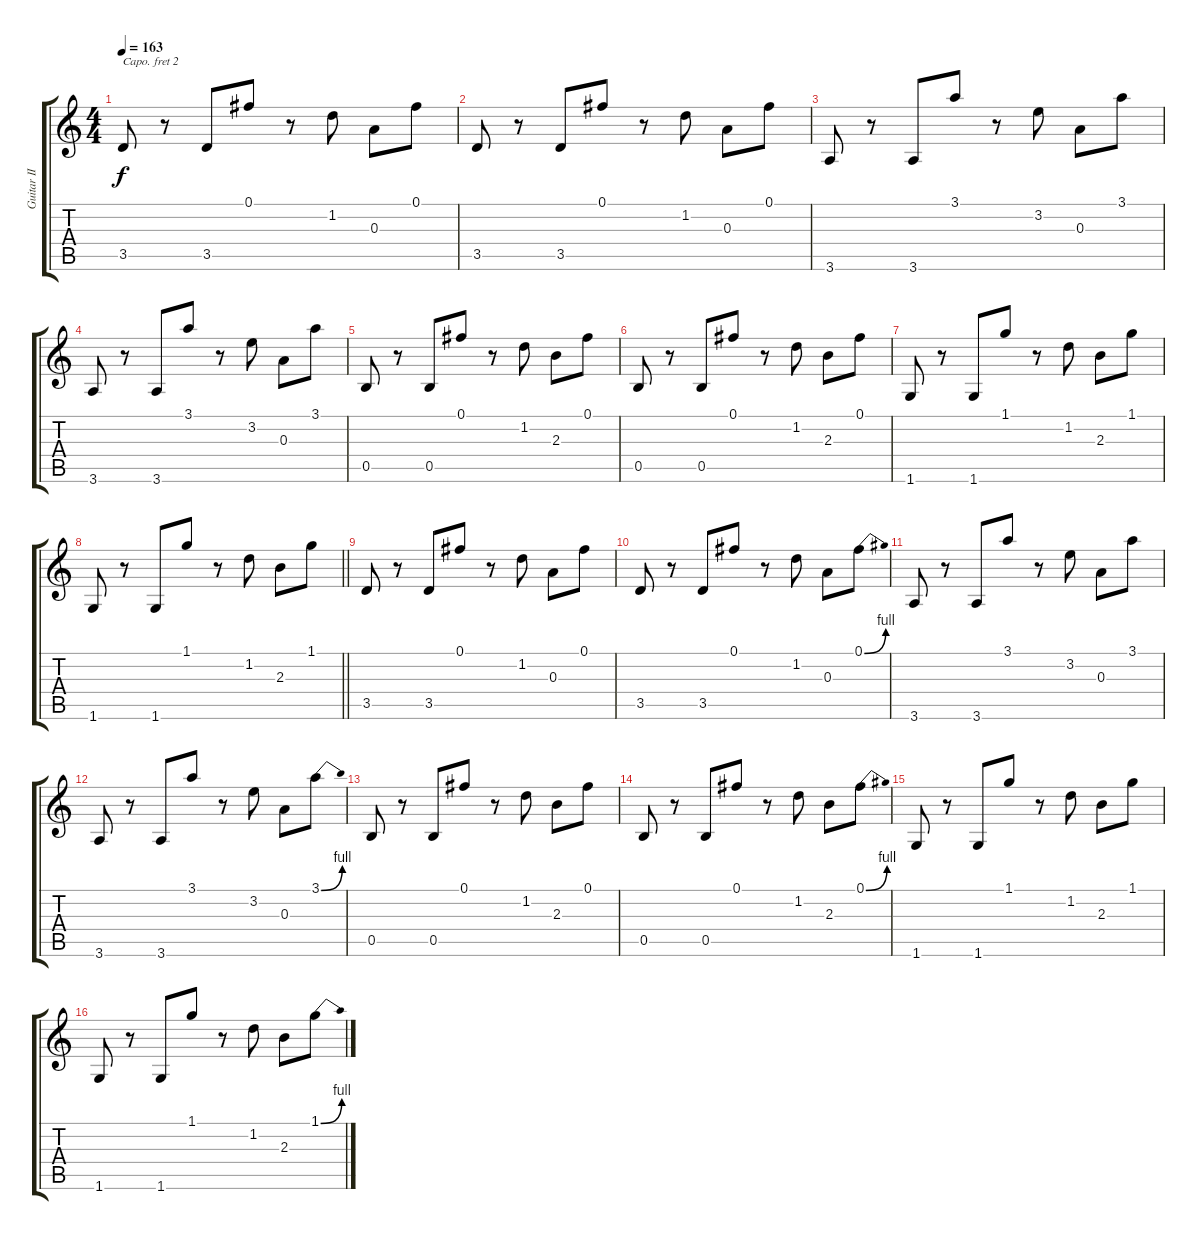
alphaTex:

\track ("Guitar II" "Guitar II") {instrument distortionguitar}
\staff {score tabs}
\capo 2
\tuning (E4 B3 G3 D3 A2 E2) {hide}
\ts (4 4)
\tempo 163
\clef g2
\ks c
3.5.8{dy f} r.8 3.5.8 0.1.8 r.8 1.2.8 0.3.8 0.1.8 |
3.5.8 r.8 3.5.8 0.1.8 r.8 1.2.8 0.3.8 0.1.8 |
3.6.8 r.8 3.6.8 3.1.8 r.8 3.2.8 0.3.8 3.1.8 |
3.6.8 r.8 3.6.8 3.1.8 r.8 3.2.8 0.3.8 3.1.8 |
0.5.8 r.8 0.5.8 0.1.8 r.8 1.2.8 2.3.8 0.1.8 |
0.5.8 r.8 0.5.8 0.1.8 r.8 1.2.8 2.3.8 0.1.8 |
1.6.8 r.8 1.6.8 1.1.8 r.8 1.2.8 2.3.8 1.1.8 |
\barLineRight lightlight
1.6.8 r.8 1.6.8 1.1.8 r.8 1.2.8 2.3.8 1.1.8 |
3.5.8 r.8 3.5.8 0.1.8 r.8 1.2.8 0.3.8 0.1.8 |
3.5.8 r.8 3.5.8 0.1.8 r.8 1.2.8 0.3.8 0.1{be (bend 0 0 60 4)}.8 |
3.6.8 r.8 3.6.8 3.1.8 r.8 3.2.8 0.3.8 3.1.8 |
3.6.8 r.8 3.6.8 3.1.8 r.8 3.2.8 0.3.8 3.1{be (bend 0 0 60 4)}.8 |
0.5.8 r.8 0.5.8 0.1.8 r.8 1.2.8 2.3.8 0.1.8 |
0.5.8 r.8 0.5.8 0.1.8 r.8 1.2.8 2.3.8 0.1{be (bend 0 0 60 4)}.8 |
1.6.8 r.8 1.6.8 1.1.8 r.8 1.2.8 2.3.8 1.1.8 |
1.6.8 r.8 1.6.8 1.1.8 r.8 1.2.8 2.3.8 1.1{be (bend 0 0 60 4)}.8
